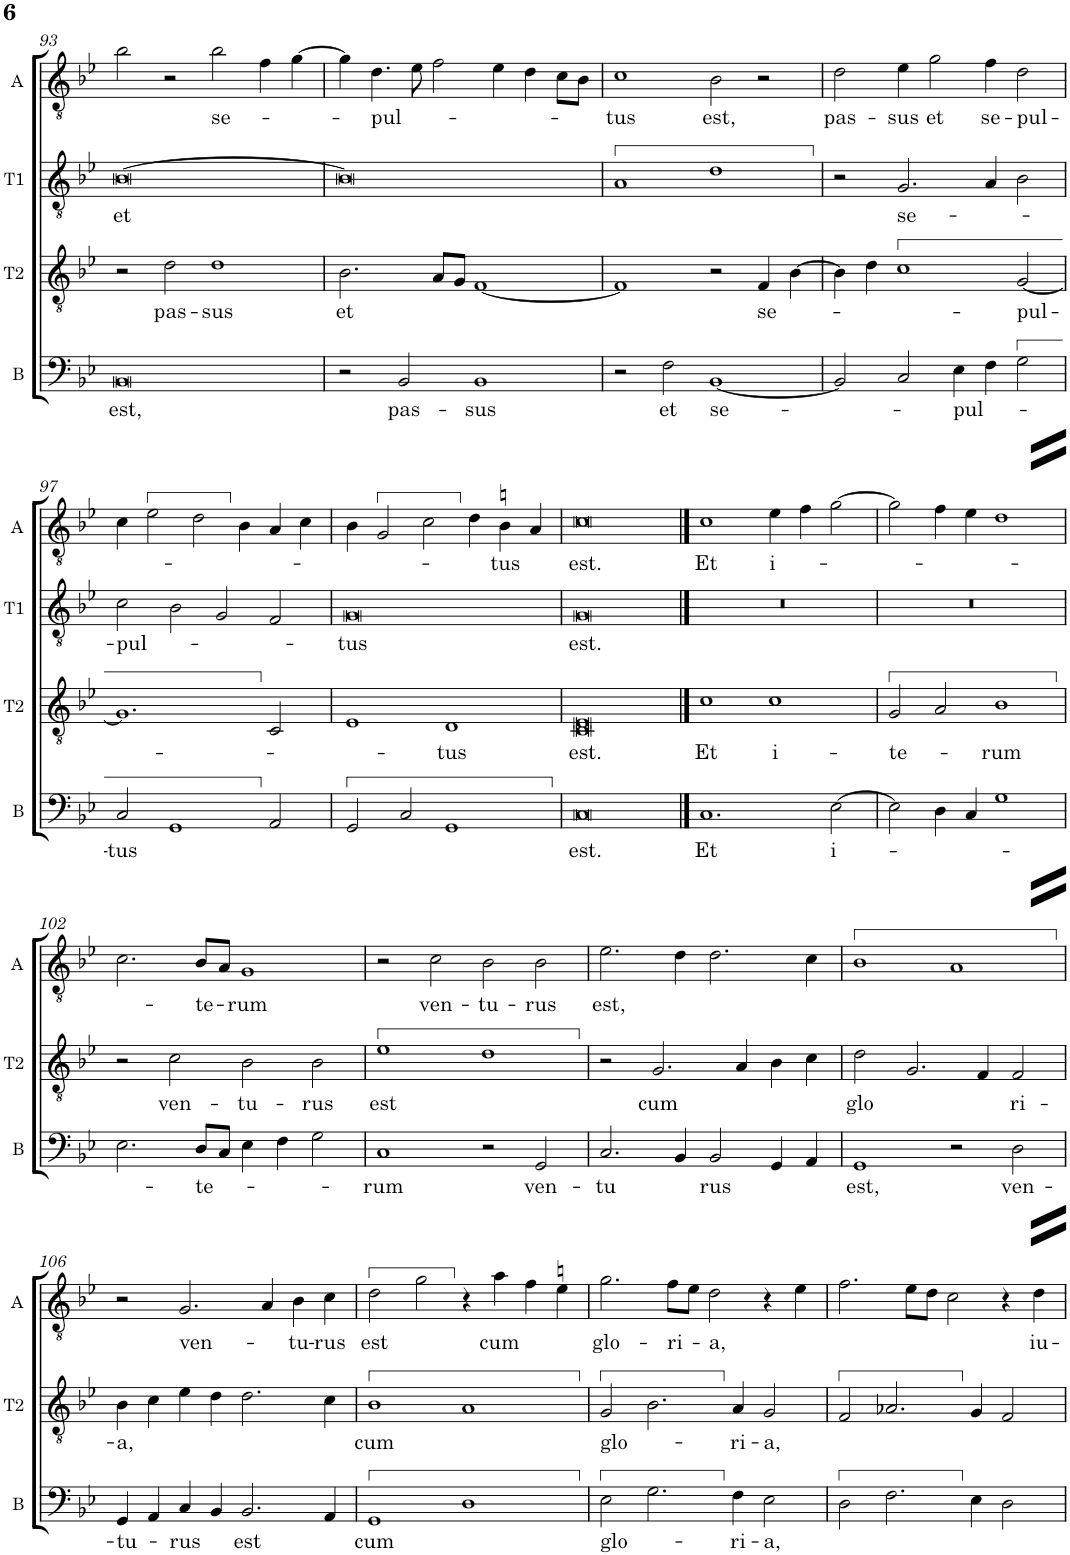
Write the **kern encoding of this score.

**kern	**text	**kern	**text	**kern	**text	**kern	**text
*part4	*part4	*part3	*part3	*part2	*part2	*part1	*part1
*staff4	*staff4	*staff3	*staff3	*staff2	*staff2	*staff1	*staff1
*I"B	*	*I"T2	*	*I"T1	*	*I"A	*
*I'B	*	*I'T2	*	*I'T1	*	*I'A	*
!!LO:PB:g=z
*clefF4	*	*clefGv2	*	*clefGv2	*	*clefGv2	*
*k[b-e-]	*	*k[b-e-]	*	*k[b-e-]	*	*k[b-e-]	*
*M4/2	*	*M4/2	*	*M4/2	*	*M4/2	*
=93	=93	=93	=93	=93	=93	=93	=93
!	!LO:LY:b	!	!	!	!LO:LY:b	!	!
0BB-	est,	2r	.	[0B-	et	2b-\	.
!	!	!	!LO:LY:b	!	!	!	!
.	.	2d\	pas-	.	.	2r	.
!	!	!	!LO:LY:b	!	!	!	!LO:LY:b
.	.	1d	-sus	.	.	2b-\	se-
.	.	.	.	.	.	4f\	.
.	.	.	.	.	.	[4g\	.
=94	=94	=94	=94	=94	=94	=94	=94
!	!	!	!LO:LY:b	!	!	!	!
2r	.	2.B-\	et	0B-]	.	4g\]	.
!	!	!	!	!	!	!	!LO:LY:b
.	.	.	.	.	.	4.d\	-pul-
!	!LO:LY:b	!	!	!	!	!	!
2BB-/	pas-	.	.	.	.	.	.
.	.	.	.	.	.	8e-\	.
.	.	8A/L	.	.	.	2f\	.
.	.	8G/J	.	.	.	.	.
!	!LO:LY:b	!	!	!	!	!	!
1BB-	-sus	[1F	.	.	.	.	.
.	.	.	.	.	.	4e-\	.
.	.	.	.	.	.	4d\	.
.	.	.	.	.	.	8c\L	.
.	.	.	.	.	.	8B-\J	.
=95	=95	=95	=95	=95	=95	=95	=95
!	!	!	!	!	!	!	!LO:LY:b
2r	.	1F]	.	1A	.	1c	tus
!	!LO:LY:b	!	!	!	!	!	!
2F\	et	.	.	.	.	.	.
!	!LO:LY:b	!	!	!	!	!	!LO:LY:b
[1BB-	se-	2r	.	1d	.	2B-\	est,
!	!	!	!LO:LY:b	!	!	!	!
.	.	4F/	se-	.	.	2r	.
.	.	[4B-\	.	.	.	.	.
=96	=96	=96	=96	=96	=96	=96	=96
!	!	!	!	!	!	!	!LO:LY:b
2BB-/]	.	4B-\]	.	2r	.	2d\	pas-
.	.	4d\	.	.	.	.	.
!	!	!	!	!	!LO:LY:b	!	!LO:LY:b
2C/	.	1c	.	2.G/	se-	4e-\	-sus
!	!	!	!	!	!	!	!LO:LY:b
.	.	.	.	.	.	2g\	et
!	!LO:LY:b	!	!	!	!	!	!
4E-\	-pul-	.	.	.	.	.	.
!	!	!	!	!	!	!	!LO:LY:b
4F\	.	.	.	4A/	.	4f\	se-
!	!	!	!LO:LY:b	!	!	!	!LO:LY:b
2G\	.	[2G/	-pul-	2B-\	.	2d\	-pul-
!!LO:LB:g=z
=97	=97	=97	=97	=97	=97	=97	=97
!	!LO:LY:b	!	!	!	!LO:LY:b	!	!
2C/	-tus	1.G]	.	2c\	-pul-	4c\	.
.	.	.	.	.	.	2e-\	.
1GG	.	.	.	2B-\	.	.	.
.	.	.	.	.	.	2d\	.
.	.	.	.	2G/	.	.	.
.	.	.	.	.	.	4B-\	.
2AA/	.	2C/	.	2F/	.	4A/	.
.	.	.	.	.	.	4c\	.
=98	=98	=98	=98	=98	=98	=98	=98
!	!	!	!	!	!LO:LY:b	!	!
2GG/	.	1E-	.	0G	-tus	4B-\	.
.	.	.	.	.	.	2G/	.
2C/	.	.	.	.	.	.	.
.	.	.	.	.	.	2c\	.
!	!	!	!LO:LY:b	!	!	!	!
1GG	.	1D	-tus	.	.	.	.
.	.	.	.	.	.	4d\	.
!	!	!	!	!	!	!	!LO:LY:b
.	.	.	.	.	.	4Bn\	-tus
.	.	.	.	.	.	4A/	.
=99	=99	=99	=99	=99	=99	=99	=99
!	!LO:LY:b	!	!LO:LY:b	!	!LO:LY:b	!	!LO:LY:b
0C	est.	0C 0E-	est.	0G	est.	0c	est.
==100	==100	==100	==100	==100	==100	==100	==100
!	!LO:LY:b	!	!LO:LY:b	!	!	!	!LO:LY:b
1.C	Et	1c	Et	0r	.	1c	Et
!	!	!	!LO:LY:b	!	!	!	!LO:LY:b
.	.	1c	i-	.	.	4e-\	i-
.	.	.	.	.	.	4f\	.
!	!LO:LY:b	!	!	!	!	!	!
[2E-\	i-	.	.	.	.	[2g\	.
=101	=101	=101	=101	=101	=101	=101	=101
!	!	!	!LO:LY:b	!	!	!	!
2E-\]	.	2G/	-te-	0r	.	2g\]	.
4D\	.	2A/	.	.	.	4f\	.
4C/	.	.	.	.	.	4e-\	.
!	!	!	!LO:LY:b	!	!	!	!
1G	.	1B-	-rum	.	.	1d	.
!!LO:LB:g=z
=102	=102	=102	=102	=102	=102	=102	=102
2.E-\	.	2r	.	0r	.	2.c\	.
!	!	!	!LO:LY:b	!	!	!	!
.	.	2c\	ven-	.	.	.	.
!	!LO:LY:b	!	!	!	!	!	!LO:LY:b
8D/L	-te-	.	.	.	.	8B-/L	-te-
8C/J	.	.	.	.	.	8A/J	.
!	!	!	!LO:LY:b	!	!	!	!LO:LY:b
4E-\	.	2B-\	-tu-	.	.	1G	-rum
4F\	.	.	.	.	.	.	.
!	!	!	!LO:LY:b	!	!	!	!
2G\	.	2B-\	-rus	.	.	.	.
=103	=103	=103	=103	=103	=103	=103	=103
!	!LO:LY:b	!	!LO:LY:b	!	!	!	!
1C	-rum	1e-	est	0r	.	2r	.
!	!	!	!	!	!	!	!LO:LY:b
.	.	.	.	.	.	2c\	ven-
!	!	!	!	!	!	!	!LO:LY:b
2r	.	1d	.	.	.	2B-\	-tu-
!	!LO:LY:b	!	!	!	!	!	!LO:LY:b
2GG/	ven-	.	.	.	.	2B-\	-rus
=104	=104	=104	=104	=104	=104	=104	=104
!	!LO:LY:b	!	!	!	!	!	!LO:LY:b
2.C/	tu	2r	.	0r	.	2.e-\	est,
!	!	!	!LO:LY:b	!	!	!	!
.	.	2.G/	cum	.	.	.	.
4BB-/	.	.	.	.	.	4d\	.
!	!LO:LY:b	!	!	!	!	!	!
2BB-/	-rus	.	.	.	.	2.d\	.
.	.	4A/	.	.	.	.	.
4GG/	.	4B-\	.	.	.	.	.
4AA/	.	4c\	.	.	.	4c\	.
=105	=105	=105	=105	=105	=105	=105	=105
!	!LO:LY:b	!	!LO:LY:b	!	!	!	!
1GG	est,	2d\	glo	0r	.	1B-	.
.	.	2.G/	.	.	.	.	.
2r	.	.	.	.	.	1A	.
.	.	4F/	.	.	.	.	.
!	!LO:LY:b	!	!LO:LY:b	!	!	!	!
2D\	ven-	2F/	ri-	.	.	.	.
!!LO:LB:g=z
=106	=106	=106	=106	=106	=106	=106	=106
!	!LO:LY:b	!	!LO:LY:b	!	!	!	!
4GG/	-tu-	4B-\	-a,	0r	.	2r	.
4AA/	.	4c\	.	.	.	.	.
!	!LO:LY:b	!	!	!	!	!	!LO:LY:b
4C/	-rus	4e-\	.	.	.	2.G/	ven-
4BB-/	.	4d\	.	.	.	.	.
!	!LO:LY:b	!	!	!	!	!	!
2.BB-/	est	2.d\	.	.	.	.	.
.	.	.	.	.	.	4A/	.
!	!	!	!	!	!	!	!LO:LY:b
.	.	.	.	.	.	4B-\	-tu-
!	!	!	!	!	!	!	!LO:LY:b
4AA/	.	4c\	.	.	.	4c\	-rus
=107	=107	=107	=107	=107	=107	=107	=107
!	!LO:LY:b	!	!LO:LY:b	!	!	!	!LO:LY:b
1GG	cum	1B-	cum	0r	.	2d\	est
.	.	.	.	.	.	2g\	.
1D	.	1A	.	.	.	4r	.
!	!	!	!	!	!	!	!LO:LY:b
.	.	.	.	.	.	4a\	cum
.	.	.	.	.	.	4f\	.
.	.	.	.	.	.	4en\	.
=108	=108	=108	=108	=108	=108	=108	=108
!	!LO:LY:b	!	!LO:LY:b	!	!	!	!LO:LY:b
2E-\	glo-	2G/	glo-	0r	.	2.g\	glo-
2.G\	.	2.B-\	.	.	.	.	.
!	!	!	!	!	!	!	!LO:LY:b
.	.	.	.	.	.	8f\L	-ri-
.	.	.	.	.	.	8e-\J	.
!	!	!	!	!	!	!	!LO:LY:b
.	.	.	.	.	.	2d\	-a,
!	!LO:LY:b	!	!LO:LY:b	!	!	!	!
4F\	-ri-	4A/	-ri-	.	.	.	.
!	!LO:LY:b	!	!LO:LY:b	!	!	!	!
2E-\	-a,	2G/	-a,	.	.	4r	.
.	.	.	.	.	.	4e-\	.
=109	=109	=109	=109	=109	=109	=109	=109
2D\	.	2F/	.	0r	.	2.f\	.
2.F\	.	2.A-X/	.	.	.	.	.
.	.	.	.	.	.	8e-\L	.
.	.	.	.	.	.	8d\J	.
.	.	.	.	.	.	2c\	.
4E-\	.	4G/	.	.	.	.	.
2D\	.	2F/	.	.	.	4r	.
!	!	!	!	!	!	!	!LO:LY:b
.	.	.	.	.	.	4d\	iu-
=	=	=	=	=	=	=	=
*-	*-	*-	*-	*-	*-	*-	*-
